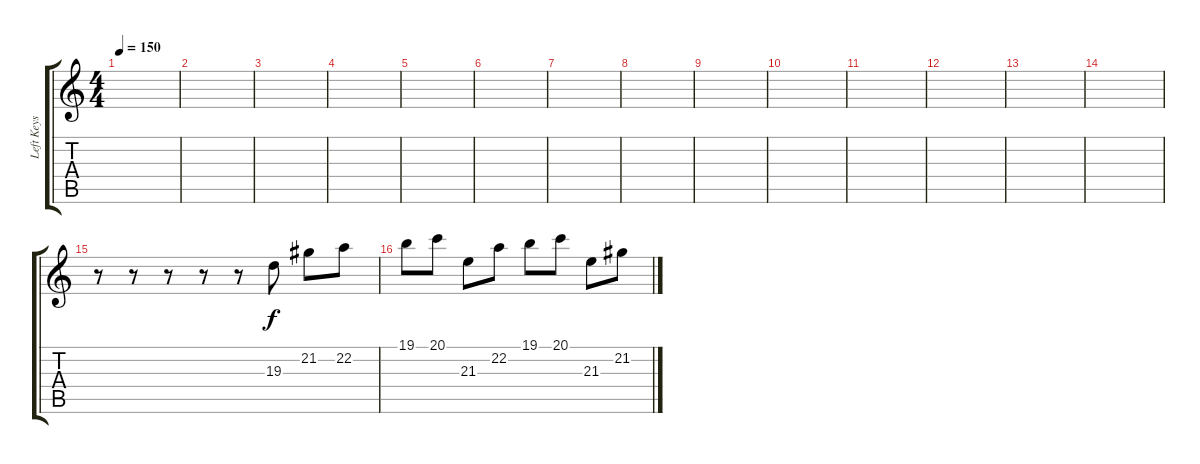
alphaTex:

\track ("Left Keys" "Left Keys") {instrument fx4atmosphere}
\staff {score tabs}
\tuning (E4 B3 G3 D3 A2 E2) {hide}
\ts (4 4)
\tempo 150
\clef g2
\ks c
|
|
|
|
|
|
|
|
|
|
|
|
|
|
r.8{instrument harpsichord} r.8 r.8 r.8 r.8 19.3.8 21.2.8 22.2.8 |
19.1.8 20.1.8 21.3.8 22.2.8 19.1.8 20.1.8 21.3.8 21.2.8
